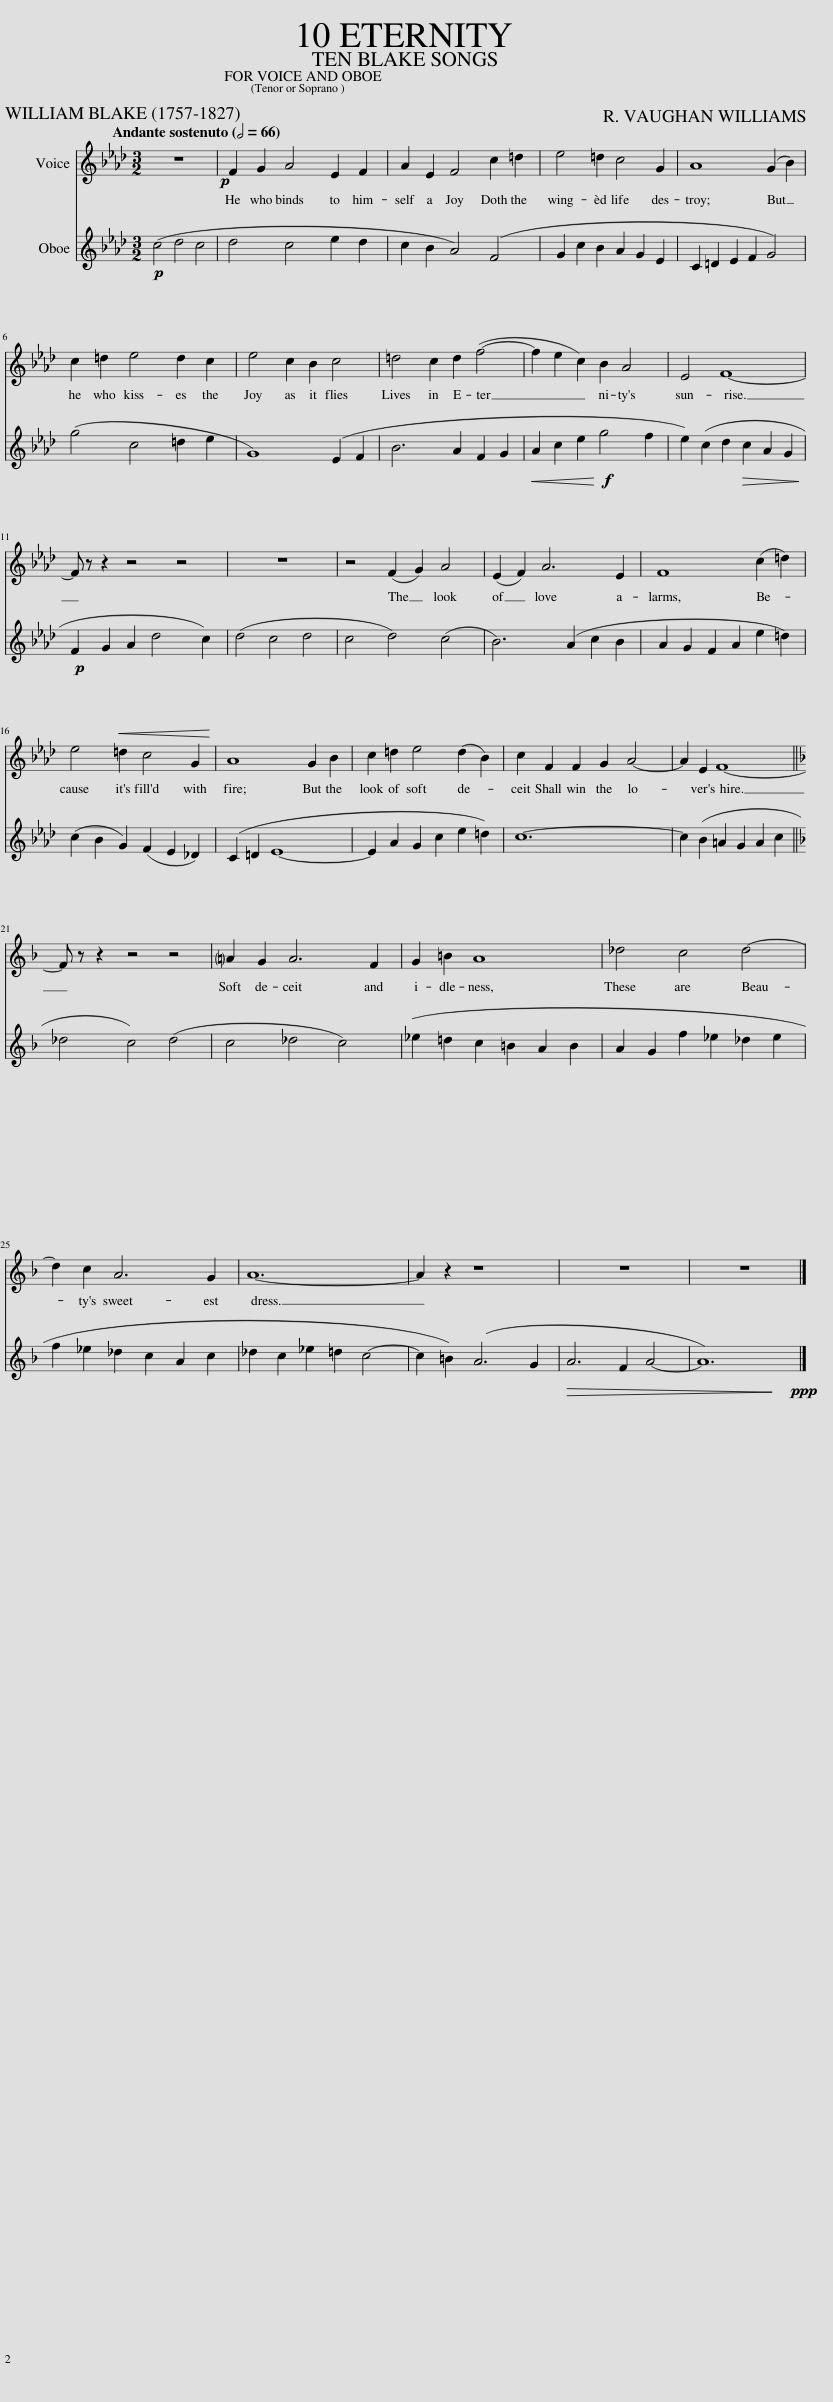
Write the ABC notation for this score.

X:1
%%score 1 2
L:1/8
Q:1/2=66
M:3/2
I:linebreak $
K:Ab
V:1 treble
V:2 treble
V:1
 z12 |!p! F2 G2 A4 E2 F2 | A2 E2 F4 c2 =d2 | e4 =d2 c4 G2 | A8 (G2 B2) |$ %5
 c2 =d2 e4 d2 c2 | e4 c2 B2 c4 | =d4 c2 d2 (f4- | f2 e2 c2) B2 A4 | E4 F8- |$ %10
 F z z2 z4 z4 | z12 | z4 (F2 G2) A4 | (E2 F2) A6 E2 | F8 (c2 =d2) |$ %15
 e4!<(! =d2 c4 G2!<)! | A8 G2 B2 | c2 =d2 e4 (d2 B2) | c2 F2 F2 G2 A4- | A2 E2 F8- ||$ %20
[K:F] F z z2 z4 z4 | !courtesy!=A2 G2 A6 F2 | G2 =B2 A8 | _d4 c4 d4- |$ d2 c2 A6 G2 | %25
 A12- | A2 z2 z8 | z12 | z12 |] %29
V:2
!p! (c4 d4 c4 | d4 c4 e2 d2 | c2 B2 A4) (F4 | G2 c2 B2 A2 G2 E2 | C2 =D2 E2 F2 G4) |$ %5
 (g4 c4 =d2 e2 | G8) (E2 F2 | B6 A2 F2 G2 |!<(! A2 c2 e2!<)!!f! g4 f2 | e2) (c2 d2!>(! c2 A2 G2!>)! |$ %10
!p! F2 G2 A2 d4 c2) | (d4 c4 d4 | c4 d4) (c4 | B6) (A2 c2 B2 | A2 G2 F2 A2 e2 =d2) |$ %15
 (c2 B2 G2) (F2 E2 _D2) | (C2 =D2 E8- | E2 A2 G2 c2 e2 =d2) | c12- | c2 (B2 =A2 G2 A2 c2 ||$ %20
[K:F] _d4 c4) (d4 | c4 _d4 c4) | (_e2 =d2 c2 =B2 A2 B2 | A2 G2 f2 _e2 _d2 e2 |$ f2 _e2 _d2 c2 A2 c2 | %25
 _d2 c2 _e2 =d2 c4- | c2 =B2) (A6 G2 |!>(! A6 F2 A4- |!ppp! A12)!>)! |] %29
